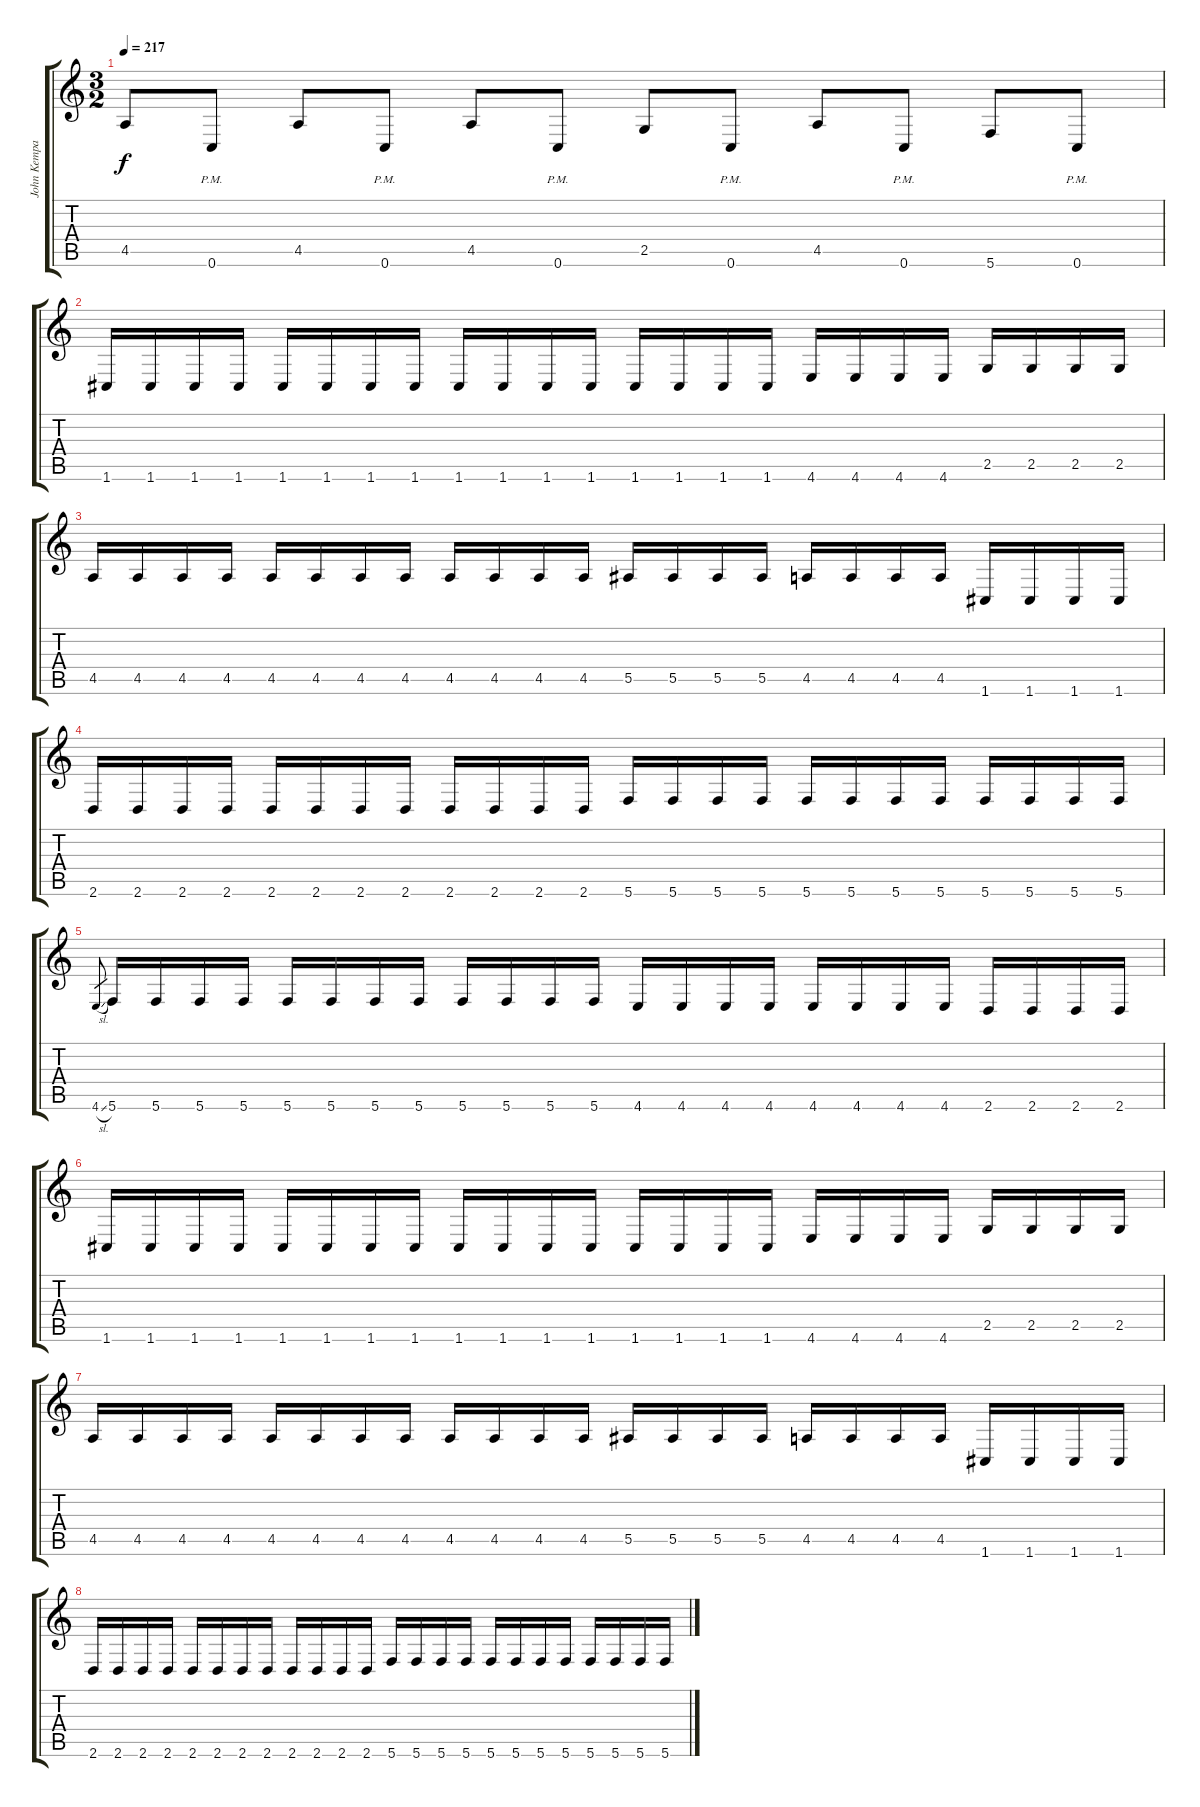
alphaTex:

\track ("John Kempainen (Rhythm Guitar)" "John Kempa") {instrument distortionguitar}
\staff {score tabs}
\tuning (C4 G3 Eb3 Bb2 F2 C2) {hide}
\ts (3 2)
\tempo 217
\clef g2
\ks c
4.5.8{dy f} 0.6{pm}.8 4.5.8 0.6{pm}.8 4.5.8 0.6{pm}.8 2.5.8 0.6{pm}.8 4.5.8 0.6{pm}.8 5.6.8 0.6{pm}.8 |
1.6.16 1.6.16 1.6.16 1.6.16 1.6.16 1.6.16 1.6.16 1.6.16 1.6.16 1.6.16 1.6.16 1.6.16 1.6.16 1.6.16 1.6.16 1.6.16 4.6.16 4.6.16 4.6.16 4.6.16 2.5.16 2.5.16 2.5.16 2.5.16 |
4.5.16 4.5.16 4.5.16 4.5.16 4.5.16 4.5.16 4.5.16 4.5.16 4.5.16 4.5.16 4.5.16 4.5.16 5.5.16 5.5.16 5.5.16 5.5.16 4.5.16 4.5.16 4.5.16 4.5.16 1.6.16 1.6.16 1.6.16 1.6.16 |
2.6.16 2.6.16 2.6.16 2.6.16 2.6.16 2.6.16 2.6.16 2.6.16 2.6.16 2.6.16 2.6.16 2.6.16 5.6.16 5.6.16 5.6.16 5.6.16 5.6.16 5.6.16 5.6.16 5.6.16 5.6.16 5.6.16 5.6.16 5.6.16 |
4.6{sl}.8{gr} 5.6.16 5.6.16 5.6.16 5.6.16 5.6.16 5.6.16 5.6.16 5.6.16 5.6.16 5.6.16 5.6.16 5.6.16 4.6.16 4.6.16 4.6.16 4.6.16 4.6.16 4.6.16 4.6.16 4.6.16 2.6.16 2.6.16 2.6.16 2.6.16 |
1.6.16 1.6.16 1.6.16 1.6.16 1.6.16 1.6.16 1.6.16 1.6.16 1.6.16 1.6.16 1.6.16 1.6.16 1.6.16 1.6.16 1.6.16 1.6.16 4.6.16 4.6.16 4.6.16 4.6.16 2.5.16 2.5.16 2.5.16 2.5.16 |
4.5.16 4.5.16 4.5.16 4.5.16 4.5.16 4.5.16 4.5.16 4.5.16 4.5.16 4.5.16 4.5.16 4.5.16 5.5.16 5.5.16 5.5.16 5.5.16 4.5.16 4.5.16 4.5.16 4.5.16 1.6.16 1.6.16 1.6.16 1.6.16 |
2.6.16 2.6.16 2.6.16 2.6.16 2.6.16 2.6.16 2.6.16 2.6.16 2.6.16 2.6.16 2.6.16 2.6.16 5.6.16 5.6.16 5.6.16 5.6.16 5.6.16 5.6.16 5.6.16 5.6.16 5.6.16 5.6.16 5.6.16 5.6.16
